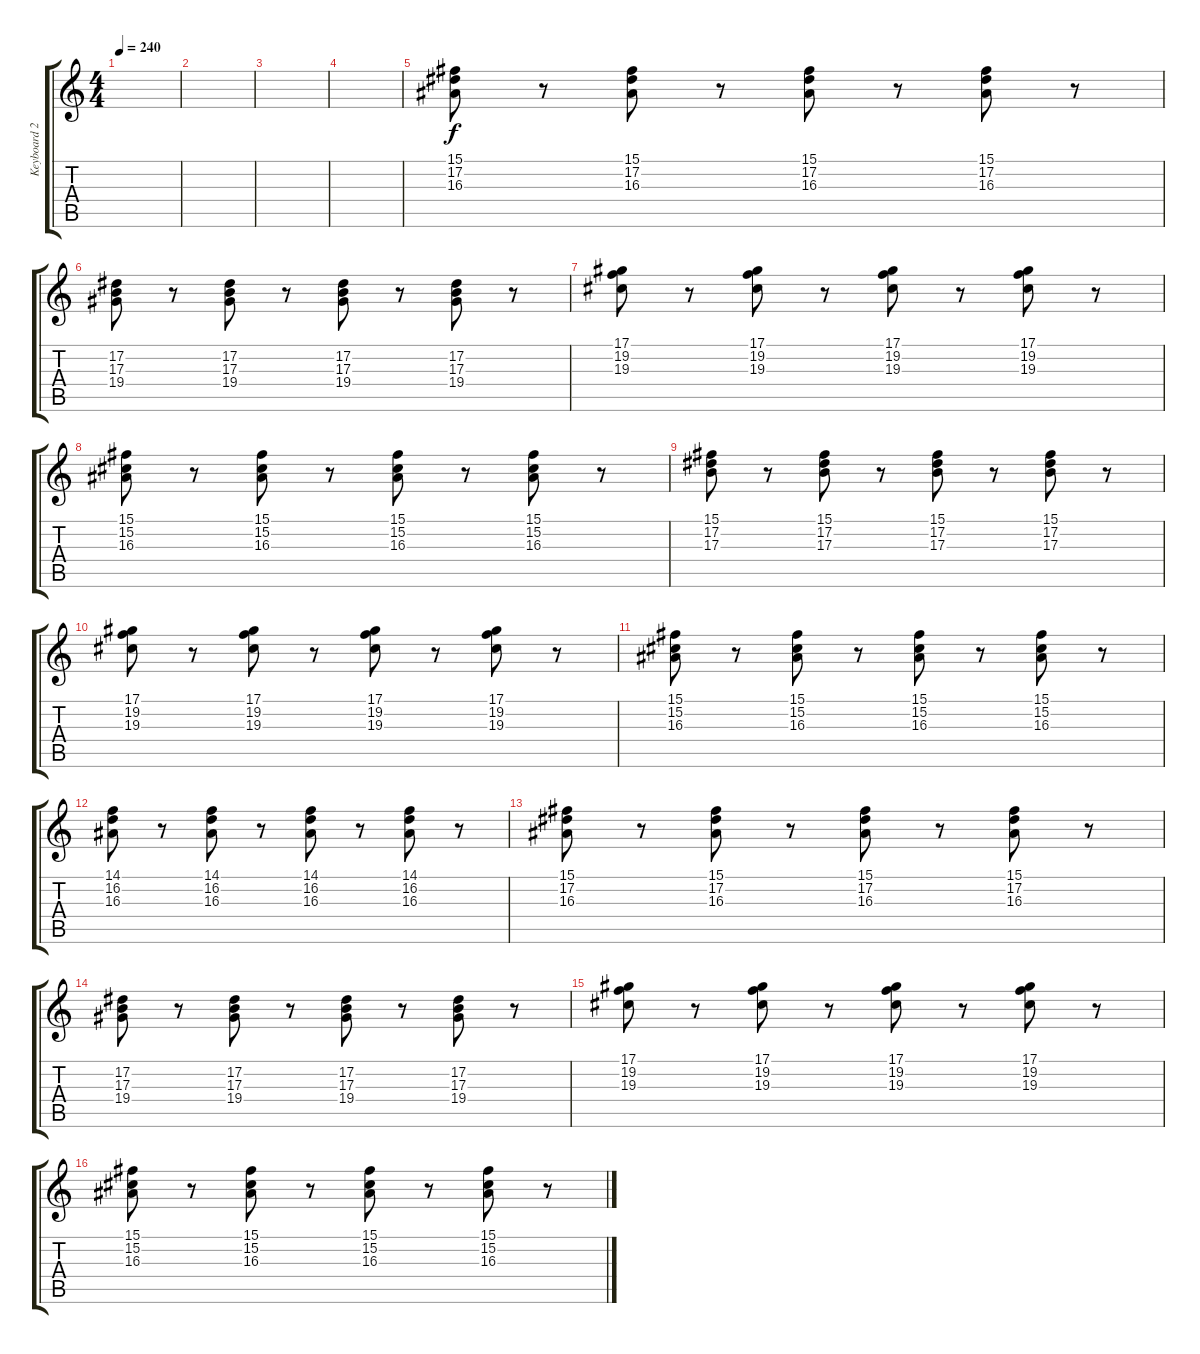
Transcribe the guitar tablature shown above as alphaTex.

\track ("Keyboard 2" "Keyboard 2") {instrument harpsichord}
\staff {score tabs}
\tuning (Eb4 Bb3 Gb3 Db3 Ab2 Eb2) {hide}
\ts (4 4)
\tempo 240
\clef g2
\ks c
|
|
|
|
(15.1 17.2 16.3).8 r.8 (15.1 17.2 16.3).8 r.8 (15.1 17.2 16.3).8 r.8 (15.1 17.2 16.3).8 r.8 |
(17.2 17.3 19.4).8 r.8 (17.2 17.3 19.4).8 r.8 (17.2 17.3 19.4).8 r.8 (17.2 17.3 19.4).8 r.8 |
(17.1 19.2 19.3).8 r.8 (17.1 19.2 19.3).8 r.8 (17.1 19.2 19.3).8 r.8 (17.1 19.2 19.3).8 r.8 |
(15.1 15.2 16.3).8 r.8 (15.1 15.2 16.3).8 r.8 (15.1 15.2 16.3).8 r.8 (15.1 15.2 16.3).8 r.8 |
(15.1 17.2 17.3).8 r.8 (15.1 17.2 17.3).8 r.8 (15.1 17.2 17.3).8 r.8 (15.1 17.2 17.3).8 r.8 |
(17.1 19.2 19.3).8 r.8 (17.1 19.2 19.3).8 r.8 (17.1 19.2 19.3).8 r.8 (17.1 19.2 19.3).8 r.8 |
(15.1 15.2 16.3).8 r.8 (15.1 15.2 16.3).8 r.8 (15.1 15.2 16.3).8 r.8 (15.1 15.2 16.3).8 r.8 |
(14.1 16.2 16.3).8 r.8 (14.1 16.2 16.3).8 r.8 (14.1 16.2 16.3).8 r.8 (14.1 16.2 16.3).8 r.8 |
(15.1 17.2 16.3).8{instrument harpsichord} r.8 (15.1 17.2 16.3).8 r.8 (15.1 17.2 16.3).8 r.8 (15.1 17.2 16.3).8 r.8 |
(17.2 17.3 19.4).8 r.8 (17.2 17.3 19.4).8 r.8 (17.2 17.3 19.4).8 r.8 (17.2 17.3 19.4).8 r.8 |
(17.1 19.2 19.3).8 r.8 (17.1 19.2 19.3).8 r.8 (17.1 19.2 19.3).8 r.8 (17.1 19.2 19.3).8 r.8 |
(15.1 15.2 16.3).8 r.8 (15.1 15.2 16.3).8 r.8 (15.1 15.2 16.3).8 r.8 (15.1 15.2 16.3).8 r.8
